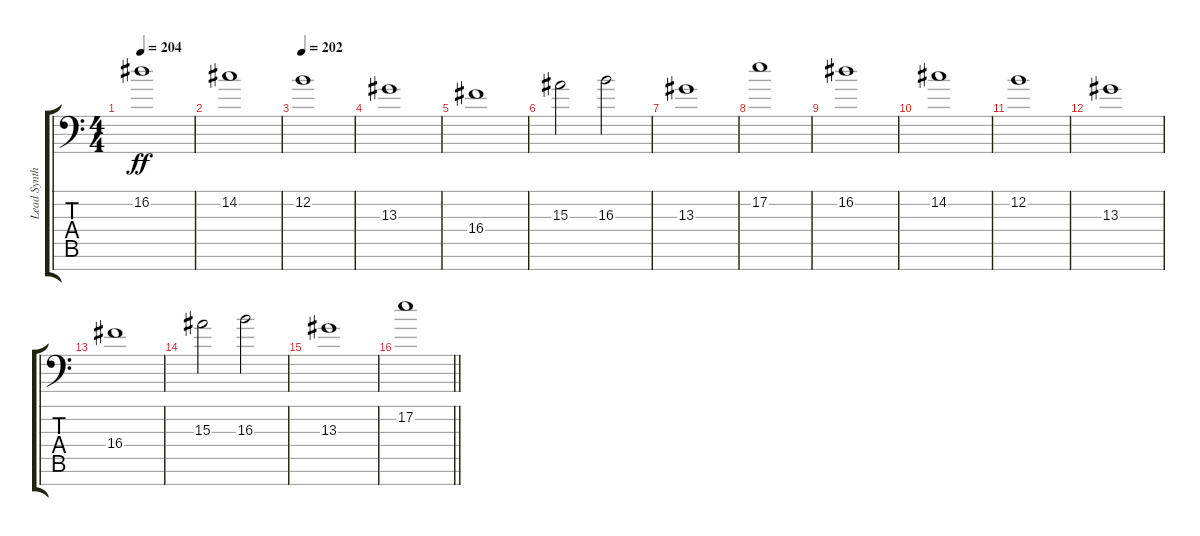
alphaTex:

\track ("Lead Synth" "Lead Synth") {instrument lead2sawtooth}
\staff {score tabs}
\tuning (C8 B3 G3 D3 A2 E2 C-1) {hide}
\ts (4 4)
\tempo 204
\clef f4
\ks c
16.2.1{dy ff} |
14.2.1 |
\tempo 202
12.2.1 |
13.3.1 |
16.4.1 |
15.3.2 16.3.2 |
13.3.1 |
17.2.1 |
16.2.1 |
14.2.1 |
12.2.1 |
13.3.1 |
16.4.1 |
15.3.2 16.3.2 |
13.3.1 |
\barLineRight lightlight
17.2.1
